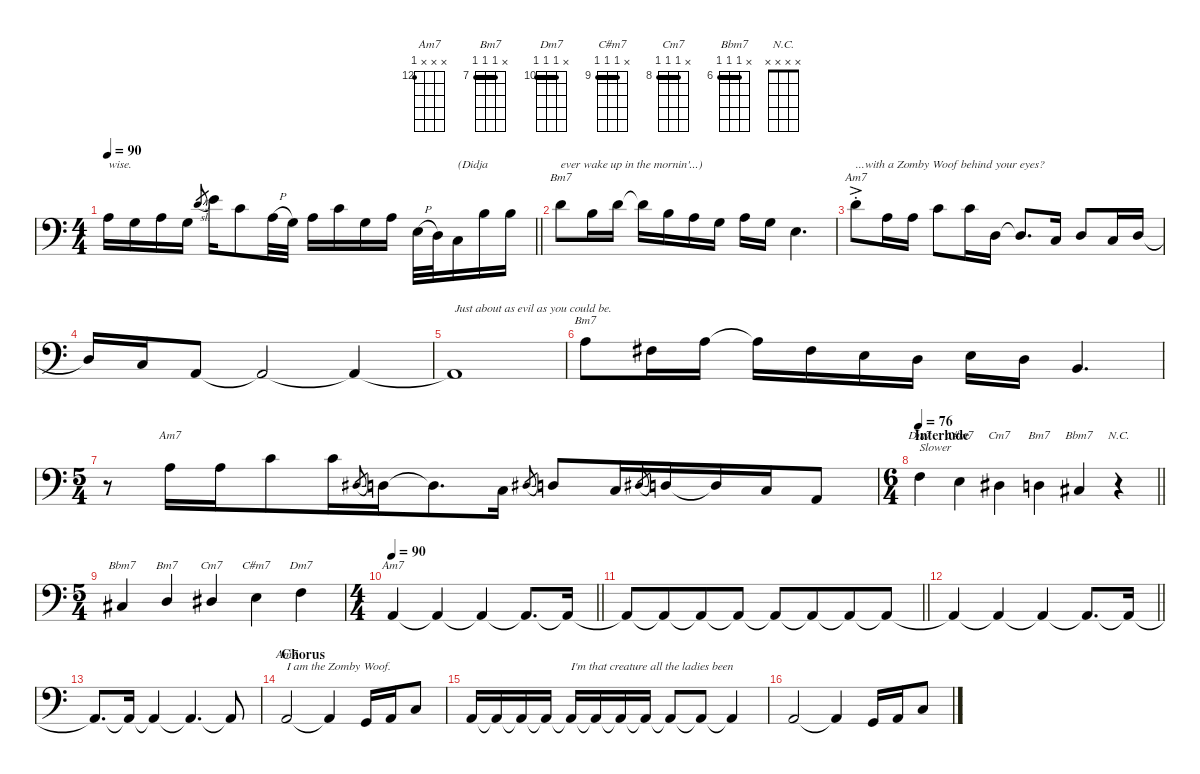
\defaultSystemsLayout 4
\hideDynamics
\bracketExtendMode nobrackets
\singleTrackTrackNamePolicy hidden
\multiTrackTrackNamePolicy hidden
\otherSystemsTrackNameOrientation horizontal
\track ("Fuzz Bass" "Fuzz Bass") {instrument overdrivenguitar}
\staff {score}
\tuning (G2 D2 A1 E1)
\chord ("Am7" x x x x)
\chord ("Bm7" x 15 x x) {firstfret 15}
\chord ("Am7" x x x 12) {firstfret 12}
\chord ("Bm7" x x x x)
\chord ("Dm7" x 10 10 10) {firstfret 10 barre (10 10)}
\chord ("C#m7" x 9 9 9) {firstfret 9 barre (9 9)}
\chord ("Cm7" x 8 8 8) {firstfret 8 barre (8 8)}
\chord ("Bm7" x 7 7 7) {firstfret 7 barre (7 7)}
\chord ("Bbm7" x 6 6 6) {firstfret 6 barre (6 6)}
\chord ("N.C." x x x x)
\ts (4 4)
\tempo 90
\clef f4
\barLineRight lightlight
\ks c
7.2.16{txt "wise." dy f beam Down} 5.2.16{beam Down} 7.2.16{beam Down} 5.2.16{beam Down} 7.1{sl}.8{gr beam Up} 9.1.16{beam Down} 5.1.8{beam Down} 7.2{h}.32{beam Down} 5.2.32{beam Down} 7.2.16{beam Down} 5.1.16{beam Down} 5.2.16{beam Down} 7.2.16{beam Down} 7.3{h}.32{beam Down} 5.3.32{beam Down} 8.4.16{txt "(Didja" beam Down} 9.2.16{beam Down} 9.2.16{beam Down} |
7.1.8{ch "Bm7" txt "ever wake up in the mornin'...)" beam Down} 9.2.16{beam Down} 7.1.16{beam Down} 7.1{t}.16{beam Down} 9.2.16{beam Down} 7.2.16{beam Down} 10.3.16{beam Down} 7.2.16{beam Down} 10.3.16{beam Down} 7.3.4{d beam Down} |
12.2{ac st}.8{ch "Am7" txt "...with a Zomby Woof behind your eyes?" beam Down} 7.2.16{beam Down} 7.2.16{beam Down} 5.1.8{beam Down} 5.1.16{beam Down} 5.3.16{beam Down} 5.3{t}.8{d beam Up} 3.3.16{beam Up} 5.3.8{beam Up} 3.3.16{beam Up} 5.3.16{beam Up} |
5.3{t}.16{beam Up} 3.3.16{beam Up} 5.4.8{beam Up} 5.4{t}.2{beam Up} 5.4{t}.4{beam Up} |
5.4{t}.1{txt "Just about as evil as you could be." beam Up} |
7.2.8{ch "Bm7" dy mf beam Down} 9.3{acc #}.16{beam Down} 7.2.16{dy f beam Down} 7.2{t}.16{beam Down} 9.3{acc #}.16{beam Down} 7.3.16{beam Down} 5.3.16{beam Down} 7.3.16{beam Down} 5.3.16{beam Down} 7.4.4{d beam Up} |
\ts (5 4)
\beaming (8 6 4)
r.8{beam Down} 7.2.16{ch "Am7" beam Down} 7.2.16{beam Down} 5.1.8{beam Down} 5.1.16{beam Down} 6.3{sl acc #}.8{gr beam Up} 5.3.16{beam Down} 5.3{t}.8{d beam Down} 3.3.16{beam Down} 6.3{sl acc #}.8{gr beam Up} 5.3.8{beam Up} 3.3.16{beam Up} 6.3{sl acc #}.8{gr beam Up} 5.3.16{beam Up} 5.3{t}.16{beam Up beam merge} 3.3.16{beam Up beam merge} 5.4.8{beam Up} |
\ts (6 4)
\beaming (8 6 6)
\section ("" "Interlude")
\tempo 76
\barLineRight lightlight
8.3.4{ch "Dm7" txt "Slower" beam Down} 7.3.4{ch "C#m7" beam Down} 6.3{acc #}.4{ch "Cm7" beam Down} 5.3.4{ch "Bm7" beam Down} 4.3{acc #}.4{ch "Bbm7" beam Up} r.4{ch "N.C." beam Up} |
\ts (5 4)
\beaming (8 6 4)
4.3{acc #}.4{ch "Bbm7" beam Up} 5.3.4{ch "Bm7" beam Up} 6.3{acc #}.4{ch "Cm7" beam Up} 7.3.4{ch "C#m7" beam Down} 8.3.4{ch "Dm7" beam Down} |
\ts (4 4)
\beaming (8 2 2 2 2)
\tempo 90
\barLineRight lightlight
5.4.4{ch "Am7" beam Up} 5.4{t}.4{beam Up} 5.4{t}.4{beam Up} 5.4{t}.8{d beam Up beam merge} 5.4{t}.16{beam Up} |
\barLineRight lightlight
5.4{t}.8{beam Up} 5.4{t}.8{beam Up beam merge} 5.4{t}.8{beam Up} 5.4{t}.8{beam Up} 5.4{t}.8{beam Up} 5.4{t}.8{beam Up beam merge} 5.4{t}.8{beam Up} 5.4{t}.8{beam Up} |
\barLineRight lightlight
5.4{t}.4{beam Up} 5.4{t}.4{beam Up} 5.4{t}.4{beam Up} 5.4{t}.8{d beam Up} 5.4{t}.16{beam Up} |
5.4{t}.8{d beam Up} 5.4{t}.16{beam Up} 5.4{t}.4{beam Up} 5.4{t}.4{d beam Up} 5.4{t}.8{beam Up} |
\section ("" "Chorus")
5.4.2{ch "Am7" txt "I am the Zomby Woof." beam Up} 5.4{t}.4{beam Up} 3.4.16{beam Up} 5.4.16{beam Up} 3.3.8{beam Up} |
5.4.16{beam Up} 5.4{t}.16{beam Up} 5.4{t}.16{beam Up} 5.4{t}.16{beam Up} 5.4{t}.16{txt "I'm that creature all the ladies been" beam Up} 5.4{t}.16{beam Up} 5.4{t}.16{beam Up} 5.4{t}.16{beam Up} 5.4{t}.8{beam Up} 5.4{t}.8{beam Up} 5.4{t}.4{beam Up} |
\scale
0.971536 5.4.2{beam Up} 5.4{t}.4{beam Up} 3.4.16{beam Up} 5.4.16{beam Up} 3.3.8{beam Up}
